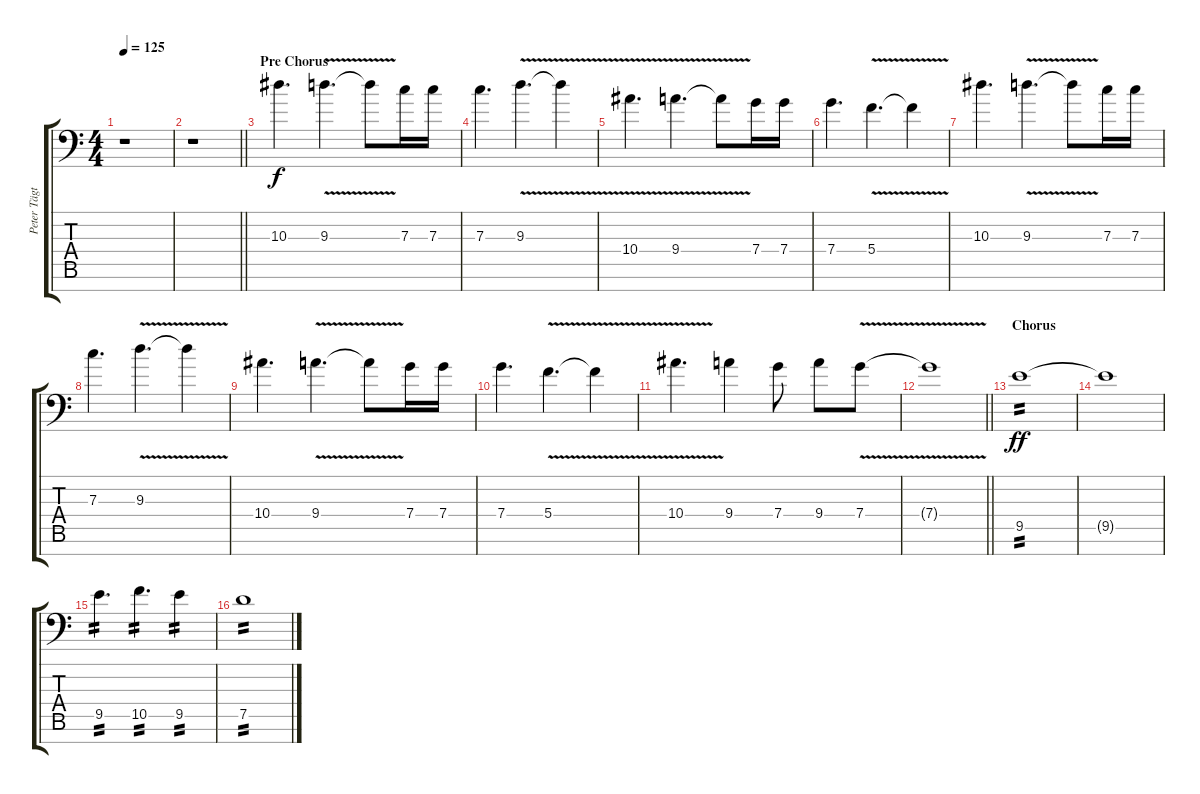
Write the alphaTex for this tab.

\track ("Peter Tägtgren (Lead Guitar I)" "Peter Tägt") {instrument distortionguitar}
\staff {score tabs}
\tuning (D4 A3 F3 C3 G2 D2 A1) {hide}
\ts (4 4)
\tempo 125
\clef f4
\ks c
r.1{dy mf} |
\barLineRight lightlight
r.1 |
\section ("" "Pre Chorus")
10.3.4{d dy f} 9.3{v}.4{d} 9.3{t}.8 7.3.16 7.3.16 |
7.3.4{d} 9.3{v}.4{d} 9.3{t}.4 |
10.4{v}.4{d} 9.4{v}.4{d} 9.4{t}.8 7.4.16 7.4.16 |
7.4.4{d} 5.4{v}.4{d} 5.4{t}.4 |
10.3.4{d} 9.3{v}.4{d} 9.3{t}.8 7.3.16 7.3.16 |
7.3.4{d} 9.3{v}.4{d} 9.3{t}.4 |
10.4.4{d} 9.4{v}.4{d} 9.4{t}.8 7.4.16 7.4.16 |
7.4.4{d} 5.4{v}.4{d} 5.4{t}.4 |
10.4{v}.4{d} 9.4.4 7.4.8 9.4.8 7.4{v}.8 |
\barLineRight lightlight
7.4{t}.1 |
\section ("" "Chorus")
9.5.1{tp 2 dy ff} |
9.5{t}.1 |
9.5.4{d tp 2} 10.5.4{d tp 2} 9.5.4{tp 2} |
7.5.1{tp 2}
